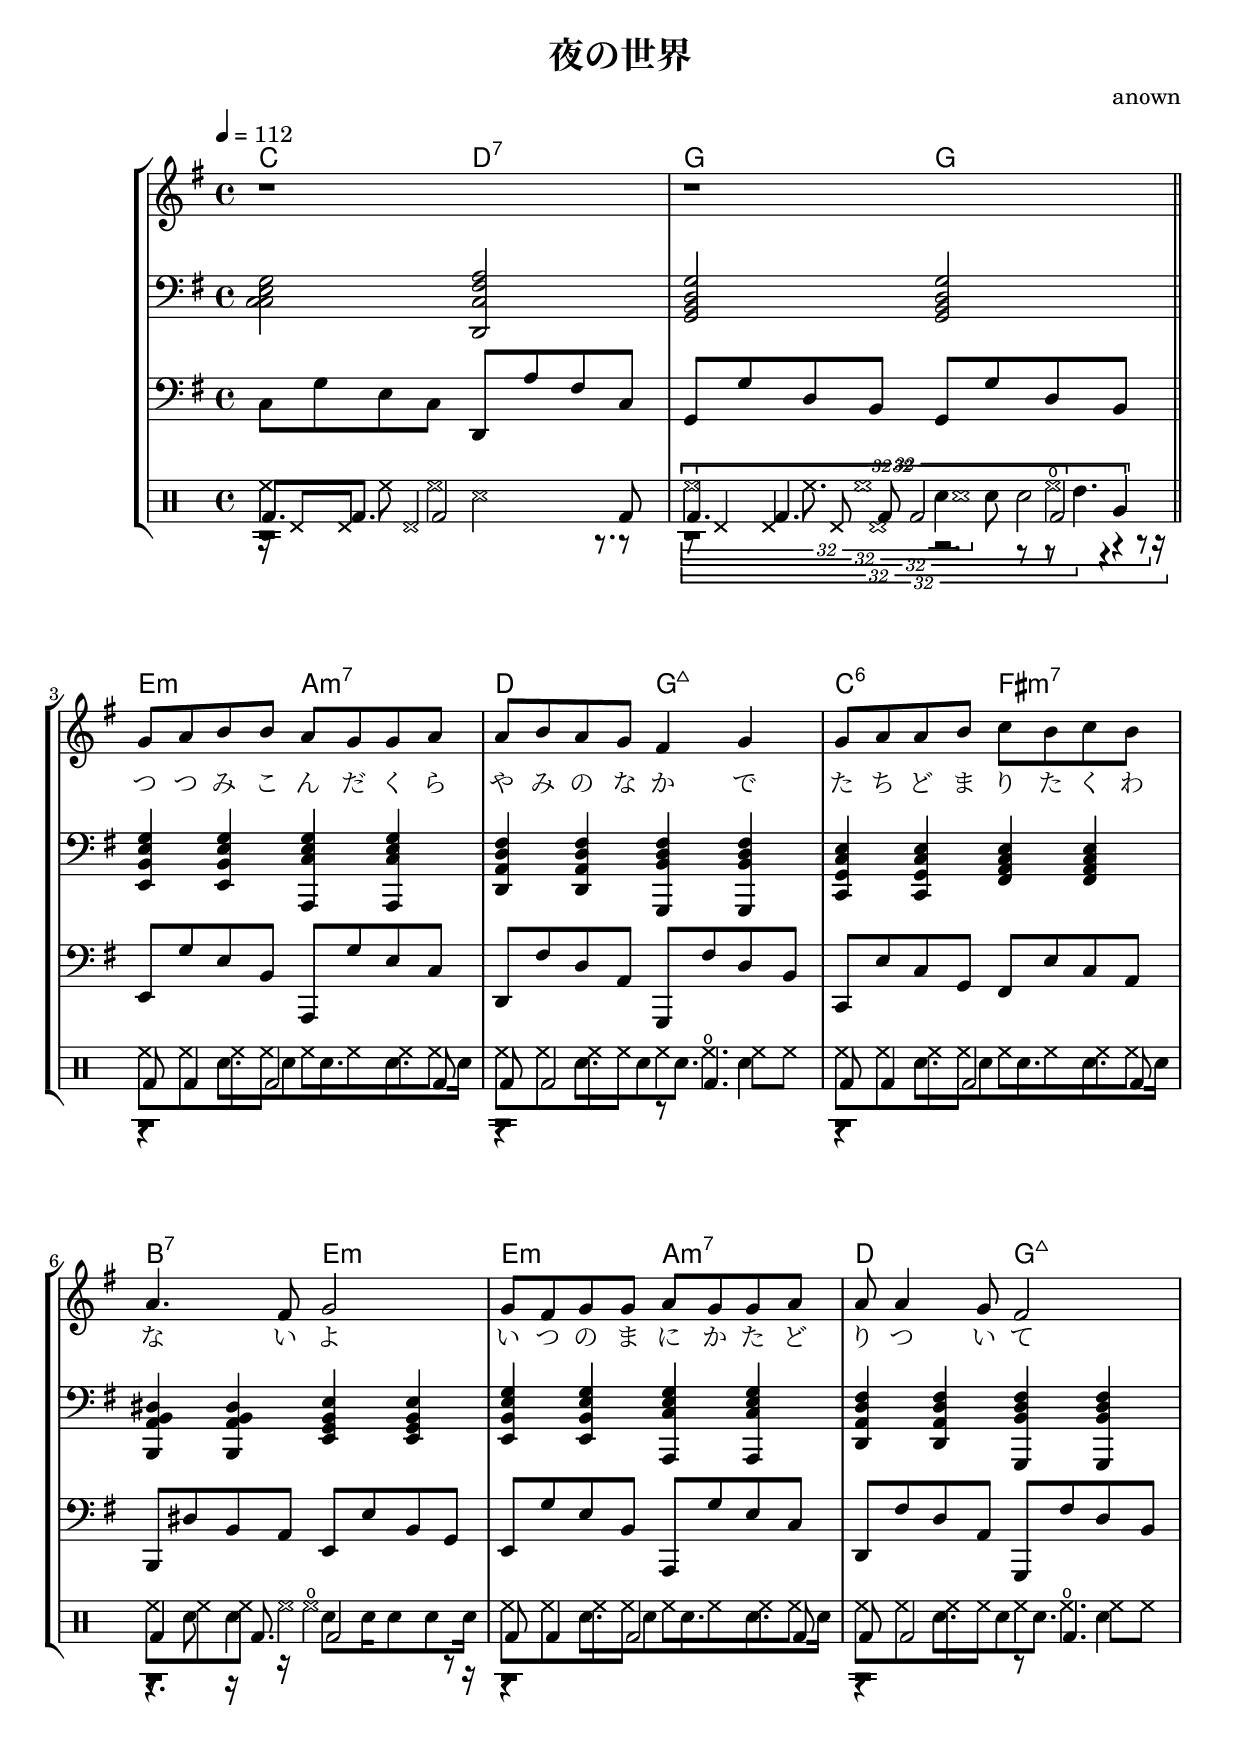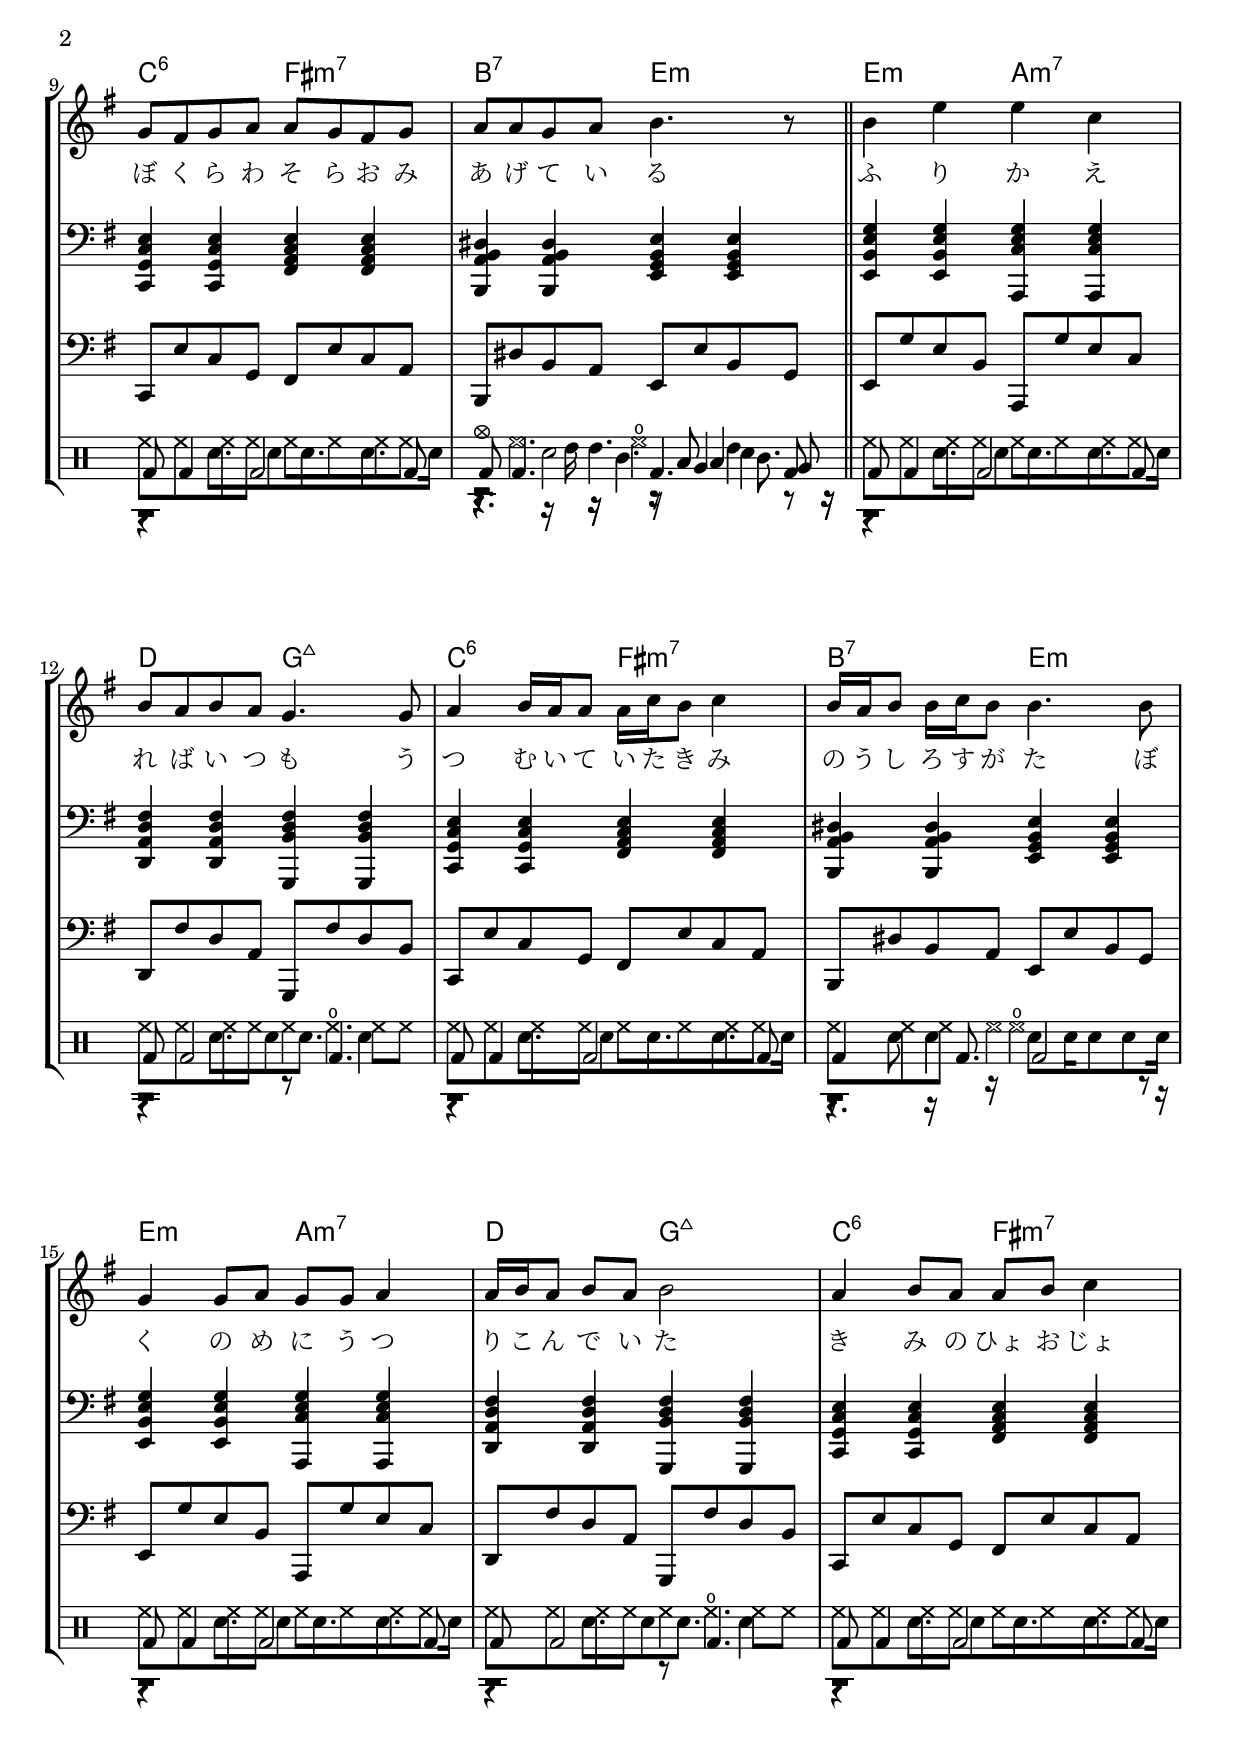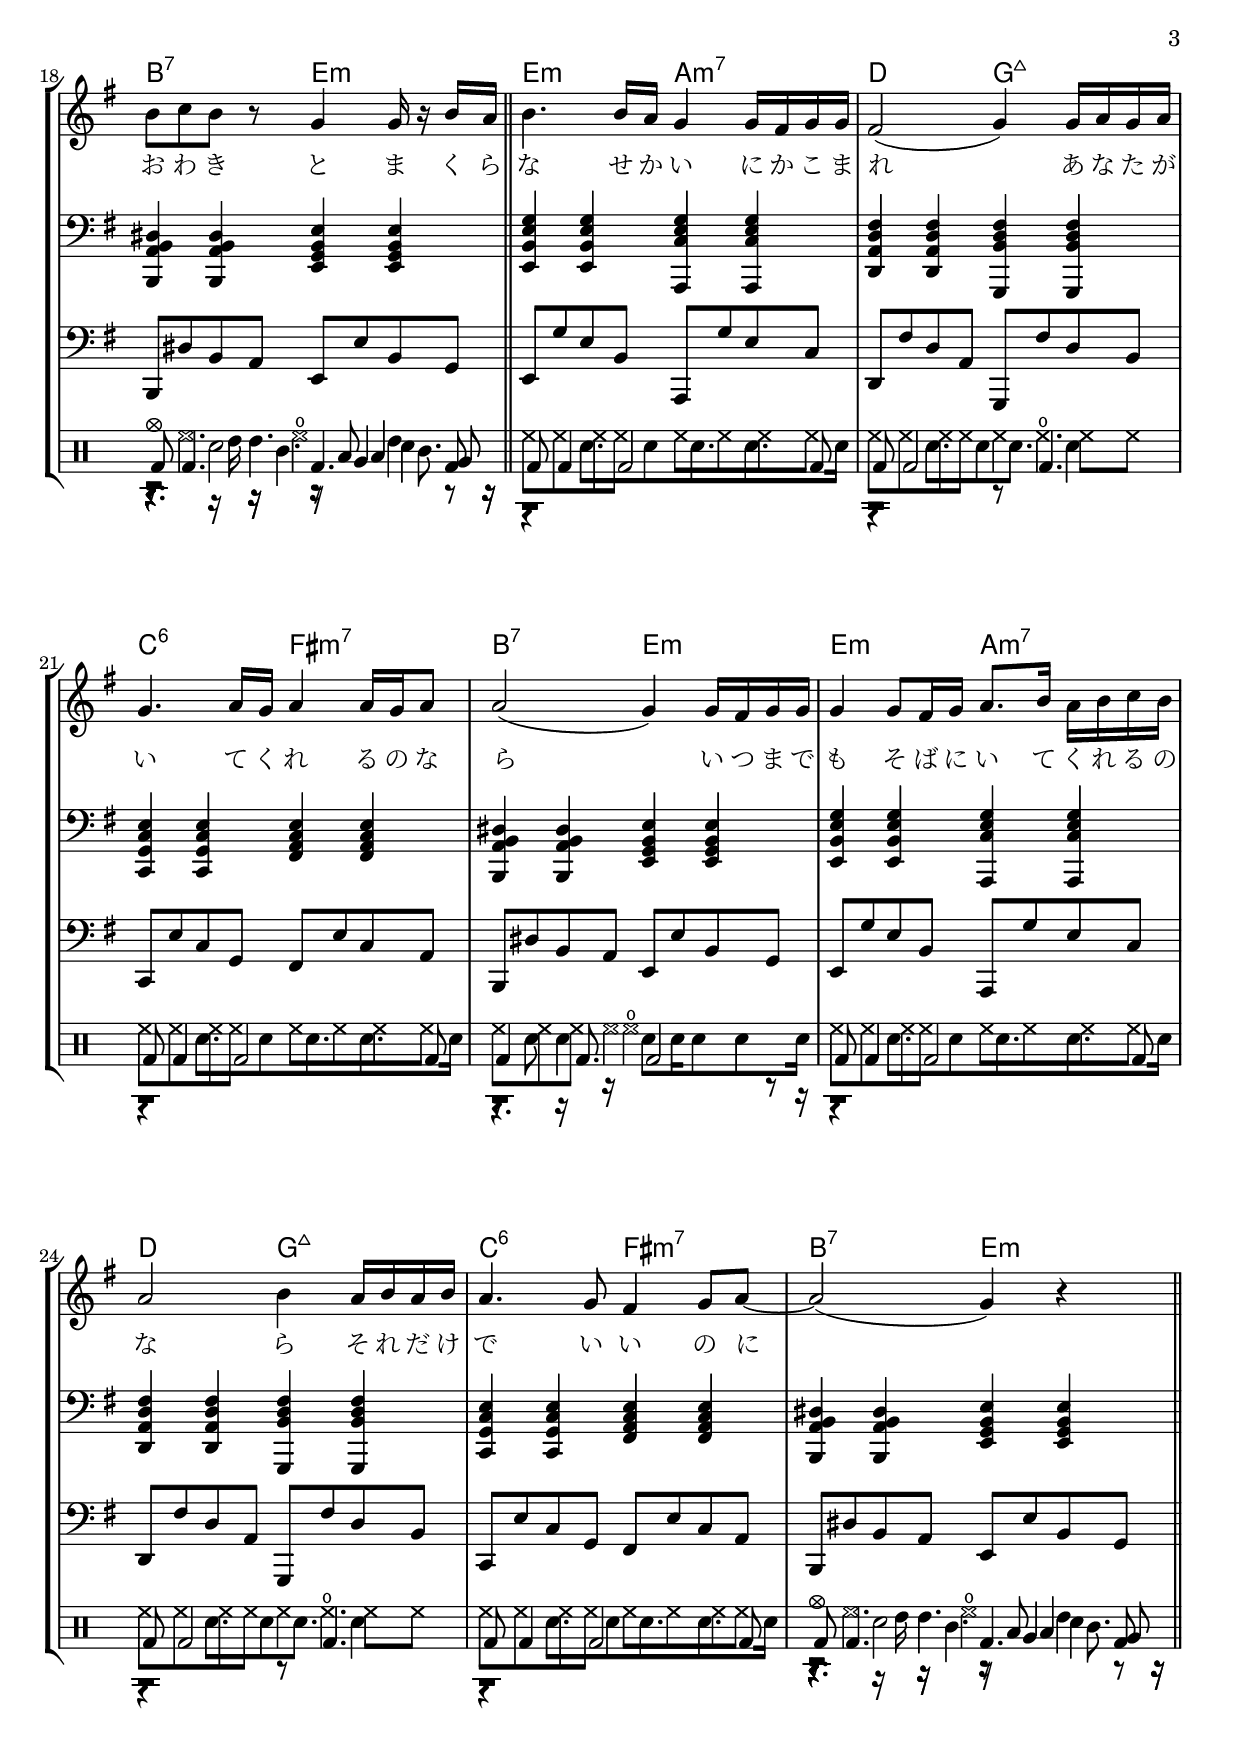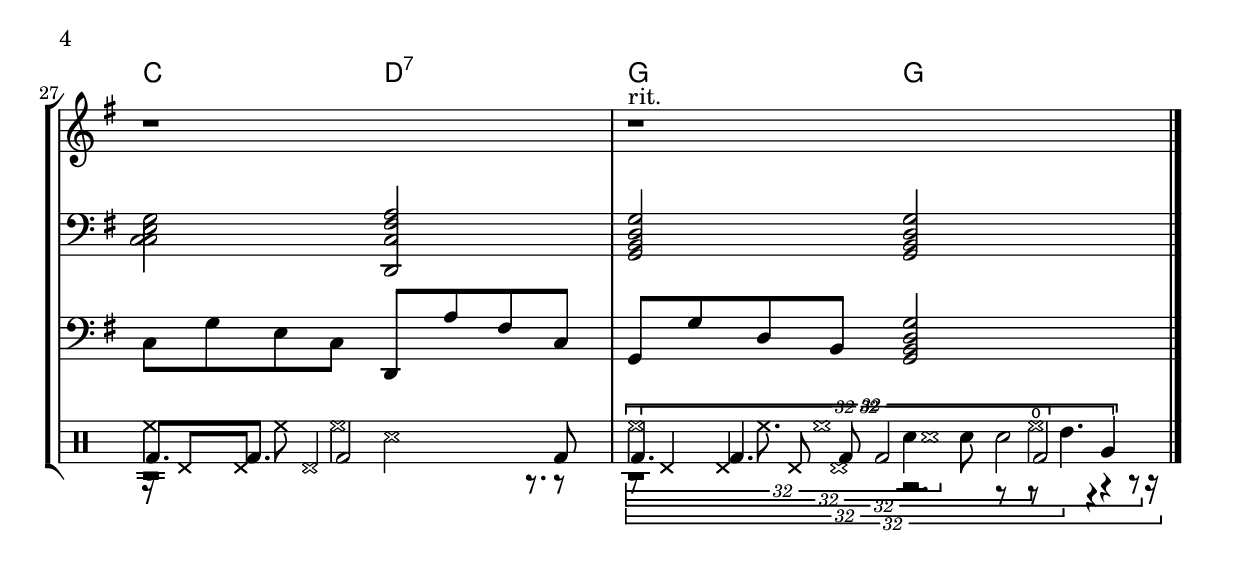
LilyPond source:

\version "2.12.1"

\header {
	title = \markup {夜の世界}
	composer = \markup \center-column {anown}
}

harmony = \chordmode {
	c2 d:7 g g 

	e:m a:min7 d g:maj7 c:6 fis:m7 b:7 e:m e:m a:min7 d g:maj7 c:6 fis:m7 b:7 e:m 

	e:m a:min7 d g:maj7 c:6 fis:m7 b:7 e:m e:m a:min7 d g:maj7 c:6 fis:m7 b:7 e:m 

	e:m a:min7 d g:maj7 c:6 fis:m7 b:7 e:m e:m a:min7 d g:maj7 c:6 fis:m7 b:7 e:m 

	c d:7 g g 
}

melody = {
	\key g \major
	\tempo 4 = 112
	r1 | r1   
	\set Staff.midiInstrument = #"mmi0.45"
	 g'8  a'8  b'8  b'8  a'8  g'8  g'8  a'8 
	a'8  b'8  a'8  g'8  fis'4  g'4 
	g'8  a'8  a'8  b'8  c''8  b'8  c''8  b'8 
	a'4.  fis'8  g'2 
	g'8  fis'8  g'8  g'8  a'8  g'8  g'8  a'8 
	a'8  a'4  g'8  fis'2 
	g'8  fis'8  g'8  a'8  a'8  g'8  fis'8  g'8 
	a'8  a'8  g'8  a'8  b'4.  	r8 	\set Staff.midiInstrument = #"mmi0.45"
	 b'4  e''4  e''4  c''4 
	b'8  a'8  b'8  a'8  g'4.  g'8 
	a'4  b'16  a'16  a'8  a'16  c''16  b'8  c''4 
	b'16  a'16  b'8  b'16  c''16  b'8  b'4.  b'8 
	g'4  g'8  a'8  g'8  g'8  a'4 
	a'16  b'16  a'8  b'8  a'8  b'2 
	a'4  b'8  a'8  a'8  b'8  c''4 
	b'8  c''8  b'8  r8  g'4  	\set Staff.midiInstrument = #"mmi0.45"
	g'16  r16  b'16  a'16 
	b'4.  b'16  a'16  g'4  g'16  fis'16  g'16  g'16 
	fis'2  (g'4)  g'16  a'16  g'16  a'16 
	g'4.  a'16  g'16  a'4  a'16  g'16  a'8 
	a'2  (g'4)  g'16  fis'16  g'16  g'16 
	g'4  g'8  fis'16  g'16  a'8.  b'16  a'16  b'16  c''16  b'16 
	a'2  b'4  a'16  b'16  a'16  b'16 
	a'4.  g'8  fis'4  g'8  a'8~ 
	a'2  (g'4)  	r4 	r1 | r1^"rit." \bar "|."
}

words = \lyricmode {
	
	つ  つ  み  こ  ん  だ  く  ら  や  み  の  な  か  で  た  ち  ど  ま  り  た  く  わ  な  い  よ  い  つ  の  ま  に  か  た  ど  り  つ  い  て  ぼ  く  ら  わ  そ  ら  お  み  あ  げ  て  い  る  
	ふ  り  か  え  れ  ば  い  つ  も  う  つ  む  い  て  い  た  き  み  の  う  し  ろ  す  が  た  ぼ  く  の  め  に  う  つ  り  こ  ん  で  い  た  き  み  の  ひょ  お  じょ  お  わ  き  と  
	ま  く  ら  な  せ  か  い  に  か  こ  ま  れ  あ  な  た  が  い  て  く  れ  る  の  な  ら  い  つ  ま  で  も  そ  ば  に  い  て  く  れ  る  の  な  ら  そ  れ  だ  け  で  い  い  の  に  
	
}

tempochange = {
	\tempo 4 = 112
	r1 | r1 \bar "||"
	\tempo 4 = 112
	r1 | r1 | r1 | r1 | r1 | r1 | r1 | r1 \bar "||"
	\tempo 4 = 112
	r1 | r1 | r1 | r1 | r1 | r1 | r1 | r1 \bar "||"
	\tempo 4 = 112
	r1 | r1 | r1 | r1 | r1 | r1 | r1 | r1 \bar "||"
	\tempo 4 = 112
	r1 | \tempo 4 = 84 r2 \tempo 4 = 74 r2 \bar "|."
}

mainacc = {
	\clef bass
	\set Staff.midiInstrument = #"String Ensemble 1"
	\key g \major
	\tempo 4 = 112
	<c c e g>2
	<d, c fis a>2
	<g, b, d g>2
	<g, b, d g>2
	\bar "||"

	\set Staff.midiInstrument = #"Trumpet"
	<e, b, e g>4 <e, b, e g>4
	<a,, c e g>4 <a,, c e g>4
	<d, a, d fis>4 <d, a, d fis>4
	<g,, b, d fis>4 <g,, b, d fis>4
	<c, g, c e>4 <c, g, c e>4
	<fis, a, c e>4 <fis, a, c e>4
	<b,, a, b, dis>4 <b,, a, b, dis>4
	<e, g, b, e>4 <e, g, b, e>4
	<e, b, e g>4 <e, b, e g>4
	<a,, c e g>4 <a,, c e g>4
	<d, a, d fis>4 <d, a, d fis>4
	<g,, b, d fis>4 <g,, b, d fis>4
	<c, g, c e>4 <c, g, c e>4
	<fis, a, c e>4 <fis, a, c e>4
	<b,, a, b, dis>4 <b,, a, b, dis>4
	<e, g, b, e>4 <e, g, b, e>4
	\bar "||"

	\set Staff.midiInstrument = #"Trombone"
	<e, b, e g>4 <e, b, e g>4
	<a,, c e g>4 <a,, c e g>4
	<d, a, d fis>4 <d, a, d fis>4
	<g,, b, d fis>4 <g,, b, d fis>4
	<c, g, c e>4 <c, g, c e>4
	<fis, a, c e>4 <fis, a, c e>4
	<b,, a, b, dis>4 <b,, a, b, dis>4
	<e, g, b, e>4 <e, g, b, e>4
	<e, b, e g>4 <e, b, e g>4
	<a,, c e g>4 <a,, c e g>4
	<d, a, d fis>4 <d, a, d fis>4
	<g,, b, d fis>4 <g,, b, d fis>4
	<c, g, c e>4 <c, g, c e>4
	<fis, a, c e>4 <fis, a, c e>4
	<b,, a, b, dis>4 <b,, a, b, dis>4
	<e, g, b, e>4 <e, g, b, e>4
	\bar "||"

	\set Staff.midiInstrument = #"Trombone"
	<e, b, e g>4 <e, b, e g>4
	<a,, c e g>4 <a,, c e g>4
	<d, a, d fis>4 <d, a, d fis>4
	<g,, b, d fis>4 <g,, b, d fis>4
	<c, g, c e>4 <c, g, c e>4
	<fis, a, c e>4 <fis, a, c e>4
	<b,, a, b, dis>4 <b,, a, b, dis>4
	<e, g, b, e>4 <e, g, b, e>4
	<e, b, e g>4 <e, b, e g>4
	<a,, c e g>4 <a,, c e g>4
	<d, a, d fis>4 <d, a, d fis>4
	<g,, b, d fis>4 <g,, b, d fis>4
	<c, g, c e>4 <c, g, c e>4
	<fis, a, c e>4 <fis, a, c e>4
	<b,, a, b, dis>4 <b,, a, b, dis>4
	<e, g, b, e>4 <e, g, b, e>4
	\bar "||"

	\set Staff.midiInstrument = #"String Ensemble 1"
	<c c e g>2
	<d, c fis a>2
	<g, b, d g>2
	<g, b, d g>2
	\bar "|."
}

subacc = {
	\clef bass
	\set Staff.midiInstrument = #"Pizzicato Strings"
	\key g \major
	\tempo 4 = 112
	c8 g e c
	d,8 a fis c
	g,8 g d b,
	g,8 g d b,
	\bar "||"

	\set Staff.midiInstrument = #"Pizzicato Strings"
	e,8 g e b,
	a,,8 g e c
	d,8 fis d a,
	g,,8 fis d b,
	c,8 e c g,
	fis,8 e c a,
	b,,8 dis b, a,
	e,8 e b, g,
	e,8 g e b,
	a,,8 g e c
	d,8 fis d a,
	g,,8 fis d b,
	c,8 e c g,
	fis,8 e c a,
	b,,8 dis b, a,
	e,8 e b, g,
	\bar "||"

	\set Staff.midiInstrument = #"Pizzicato Strings"
	e,8 g e b,
	a,,8 g e c
	d,8 fis d a,
	g,,8 fis d b,
	c,8 e c g,
	fis,8 e c a,
	b,,8 dis b, a,
	e,8 e b, g,
	e,8 g e b,
	a,,8 g e c
	d,8 fis d a,
	g,,8 fis d b,
	c,8 e c g,
	fis,8 e c a,
	b,,8 dis b, a,
	e,8 e b, g,
	\bar "||"

	\set Staff.midiInstrument = #"Pizzicato Strings"
	e,8 g e b,
	a,,8 g e c
	d,8 fis d a,
	g,,8 fis d b,
	c,8 e c g,
	fis,8 e c a,
	b,,8 dis b, a,
	e,8 e b, g,
	e,8 g e b,
	a,,8 g e c
	d,8 fis d a,
	g,,8 fis d b,
	c,8 e c g,
	fis,8 e c a,
	b,,8 dis b, a,
	e,8 e b, g,
	\bar "||"

	\set Staff.midiInstrument = #"Pizzicato Strings"
	c8 g e c
	d,8 a fis c
	g,8 g d b,
	<g, b, d g>2
	\bar "|."
}

percA = {
	\drummode {
	hh4 hh8 hh2 r8  |\times 16/32{ hh2 hh8. hh1 r4 r16 } \bar "||"
	hh8 hh8 hh8 hh8 hh8 hh8 hh8 hh8  |hh8 hh8 hh8 hh8 hh4 hh8 hh8  |hh8 hh8 hh8 hh8 hh8 hh8 hh8 hh8  |hh8 hh8 hh8 hh2 r8  |hh8 hh8 hh8 hh8 hh8 hh8 hh8 hh8  |hh8 hh8 hh8 hh8 hh4 hh8 hh8  |hh8 hh8 hh8 hh8 hh8 hh8 hh8 hh8  |r8 hh2. r8  \bar "||"
	hh8 hh8 hh8 hh8 hh8 hh8 hh8 hh8  |hh8 hh8 hh8 hh8 hh4 hh8 hh8  |hh8 hh8 hh8 hh8 hh8 hh8 hh8 hh8  |hh8 hh8 hh8 hh2 r8  |hh8 hh8 hh8 hh8 hh8 hh8 hh8 hh8  |hh8 hh8 hh8 hh8 hh4 hh8 hh8  |hh8 hh8 hh8 hh8 hh8 hh8 hh8 hh8  |r8 hh2. r8  \bar "||"
	hh8 hh8 hh8 hh8 hh8 hh8 hh8 hh8  |hh8 hh8 hh8 hh8 hh4 hh8 hh8  |hh8 hh8 hh8 hh8 hh8 hh8 hh8 hh8  |hh8 hh8 hh8 hh2 r8  |hh8 hh8 hh8 hh8 hh8 hh8 hh8 hh8  |hh8 hh8 hh8 hh8 hh4 hh8 hh8  |hh8 hh8 hh8 hh8 hh8 hh8 hh8 hh8  |r8 hh2. r8  \bar "||"
	hh4 hh8 hh2 r8  |\times 16/32{ hh2 hh8. hh1 r4 r16 } \bar "|."
	}
}

percB = {
	\drummode {
	r16 hhp8 hhp8 hhp2 r8.  |\times 16/32{ r8 hhp4 hhp4 hhp8 hhp1 r4 } \bar "||"
	r4 sn8. sn8 sn8. sn8. sn16  |r4 sn8. sn8 sn8. sn4  |r4 sn8. sn8 sn8. sn8. sn16  |r8 sn8 sn4 sn8 sn16 sn8 sn8 sn16  |r4 sn8. sn8 sn8. sn8. sn16  |r4 sn8. sn8 sn8. sn4  |r4 sn8. sn8 sn8. sn8. sn16  |r4 sn2 sn4  \bar "||"
	r4 sn8. sn8 sn8. sn8. sn16  |r4 sn8. sn8 sn8. sn4  |r4 sn8. sn8 sn8. sn8. sn16  |r8 sn8 sn4 sn8 sn16 sn8 sn8 sn16  |r4 sn8. sn8 sn8. sn8. sn16  |r4 sn8. sn8 sn8. sn4  |r4 sn8. sn8 sn8. sn8. sn16  |r4 sn2 sn4  \bar "||"
	r4 sn8. sn8 sn8. sn8. sn16  |r4 sn8. sn8 sn8. sn4  |r4 sn8. sn8 sn8. sn8. sn16  |r8 sn8 sn4 sn8 sn16 sn8 sn8 sn16  |r4 sn8. sn8 sn8. sn8. sn16  |r4 sn8. sn8 sn8. sn4  |r4 sn8. sn8 sn8. sn8. sn16  |r4 sn2 sn4  \bar "||"
	r16 hhp8 hhp8 hhp2 r8.  |\times 16/32{ r8 hhp4 hhp4 hhp8 hhp1 r4 } \bar "|."
	}
}

percC = {
	\drummode {
	r1  |\times 16/32{ r1 r2 hho2 } \bar "||"
	bd8 bd4 bd2 bd8  |bd8 bd2 bd4.  |bd8 bd4 bd2 bd8  |bd4 r16 bd8. bd2  |bd8 bd4 bd2 bd8  |bd8 bd2 bd4.  |bd8 bd4 bd2 bd8  |bd8 bd4. bd4. bd8  \bar "||"
	bd8 bd4 bd2 bd8  |bd8 bd2 bd4.  |bd8 bd4 bd2 bd8  |bd4 r16 bd8. bd2  |bd8 bd4 bd2 bd8  |bd8 bd2 bd4.  |bd8 bd4 bd2 bd8  |bd8 bd4. bd4. bd8  \bar "||"
	bd8 bd4 bd2 bd8  |bd8 bd2 bd4.  |bd8 bd4 bd2 bd8  |bd4 r16 bd8. bd2  |bd8 bd4 bd2 bd8  |bd8 bd2 bd4.  |bd8 bd4 bd2 bd8  |bd8 bd4. bd4. bd8  \bar "||"
	r1  |\times 16/32{ r1 r2 hho2 } \bar "|."
	}
}

percD = {
	\drummode {
	bd8. bd8. bd2 bd8  |\times 16/32{ bd4. bd4. bd8 bd2 r8 bd2 } \bar "||"
	r1  |r2 r8 hho4.  |r1  |r4. r16 hho2 r16  |r1  |r2 r8 hho4.  |r1  |r4. r16 hho2 r16  \bar "||"
	r1  |r2 r8 hho4.  |r1  |r4. r16 hho2 r16  |r1  |r2 r8 hho4.  |r1  |r4. r16 hho2 r16  \bar "||"
	r1  |r2 r8 hho4.  |r1  |r4. r16 hho2 r16  |r1  |r2 r8 hho4.  |r1  |r4. r16 hho2 r16  \bar "||"
	bd8. bd8. bd2 bd8  |\times 16/32{ bd4. bd4. bd8 bd2 r8 bd2 } \bar "|."
	}
}

percE = {
	\drummode {
	r2 ss2  |\times 16/32{ r1 ss1 } \bar "||"
	r1 |r1 |r1 |r1 |r1 |r1 |r1 |cymc1  \bar "||"
	r1 |r1 |r1 |r1 |r1 |r1 |r1 |cymc1  \bar "||"
	r1 |r1 |r1 |r1 |r1 |r1 |r1 |cymc1  \bar "||"
	r2 ss2  |\times 16/32{ r1 ss1 } \bar "|."
	}
}

percF = {
	\drummode {
	r1 |\times 16/32{ r1 sn4 sn8 sn2 r8 } \bar "||"
	r1 |r1 |r1 |r1 |r1 |r1 |r1 |r4 r16 tommh16 tommh4. tommh4  \bar "||"
	r1 |r1 |r1 |r1 |r1 |r1 |r1 |r4 r16 tommh16 tommh4. tommh4  \bar "||"
	r1 |r1 |r1 |r1 |r1 |r1 |r1 |r4 r16 tommh16 tommh4. tommh4  \bar "||"
	r1 |\times 16/32{ r1 sn4 sn8 sn2 r8 } \bar "|."
	}
}

percG = {
	\drummode {
	r1 |r1 \bar "||"
	r1 |r1 |r1 |r1 |r1 |r1 |r1 |r4. r16 tomml4. tomml8.  \bar "||"
	r1 |r1 |r1 |r1 |r1 |r1 |r1 |r4. r16 tomml4. tomml8.  \bar "||"
	r1 |r1 |r1 |r1 |r1 |r1 |r1 |r4. r16 tomml4. tomml8.  \bar "||"
	r1 |r1 \bar "|."
	}
}

percH = {
	\drummode {
	r1 |\times 16/32{ r1 r2 r8 tommh4. } \bar "||"
	r1 |r1 |r1 |r1 |r1 |r1 |r1 |r2 r16 toml8 toml4 r16  \bar "||"
	r1 |r1 |r1 |r1 |r1 |r1 |r1 |r2 r16 toml8 toml4 r16  \bar "||"
	r1 |r1 |r1 |r1 |r1 |r1 |r1 |r2 r16 toml8 toml4 r16  \bar "||"
	r1 |\times 16/32{ r1 r2 r8 tommh4. } \bar "|."
	}
}

percI = {
	\drummode {
	r1 |\times 16/32{ r1 r2. tomfh4 } \bar "||"
	r1 |r1 |r1 |r1 |r1 |r1 |r1 |r2 r8 tomfh4 tomfh8  \bar "||"
	r1 |r1 |r1 |r1 |r1 |r1 |r1 |r2 r8 tomfh4 tomfh8  \bar "||"
	r1 |r1 |r1 |r1 |r1 |r1 |r1 |r2 r8 tomfh4 tomfh8  \bar "||"
	r1 |\times 16/32{ r1 r2. tomfh4 } \bar "|."
	}
}

\score {
	<<
		\new StaffGroup <<
			\new ChordNames {\harmony}
			\new Voice = "melody" {\melody}
			\new Lyrics \lyricsto "melody" \words
			\new Staff = "mainacc" {\mainacc}
			\new Staff = "subacc" {\subacc}
			\new DrumStaff <<
				\new DrumVoice {\percA}
				\new DrumVoice {\percB}
				\new DrumVoice {\percC}
				\new DrumVoice {\percD}
				\new DrumVoice {\percE}
				\new DrumVoice {\percF}
				\new DrumVoice {\percG}
				\new DrumVoice {\percH}
				\new DrumVoice {\percI}
			>>
		>>
	>>
	\layout { }
}
